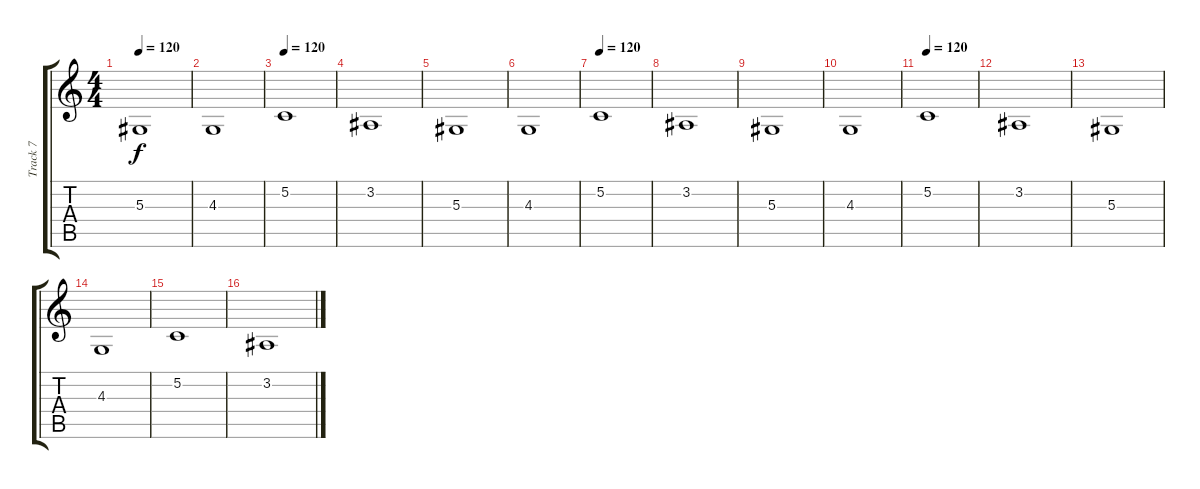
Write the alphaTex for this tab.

\track ("Track 7" "Track 7") {instrument stringensemble1}
\staff {score tabs}
\tuning (C4 G3 Eb3 Bb2 F2 C2) {hide}
\ts (4 4)
\tempo 120
\clef g2
\ks c
5.3.1{dy f} |
4.3.1 |
\tempo 120
5.2.1 |
3.2.1 |
5.3.1 |
4.3.1 |
\tempo 120
5.2.1 |
3.2.1 |
5.3.1 |
4.3.1 |
\tempo 120
5.2.1 |
3.2.1 |
5.3.1 |
4.3.1 |
5.2.1 |
3.2.1
